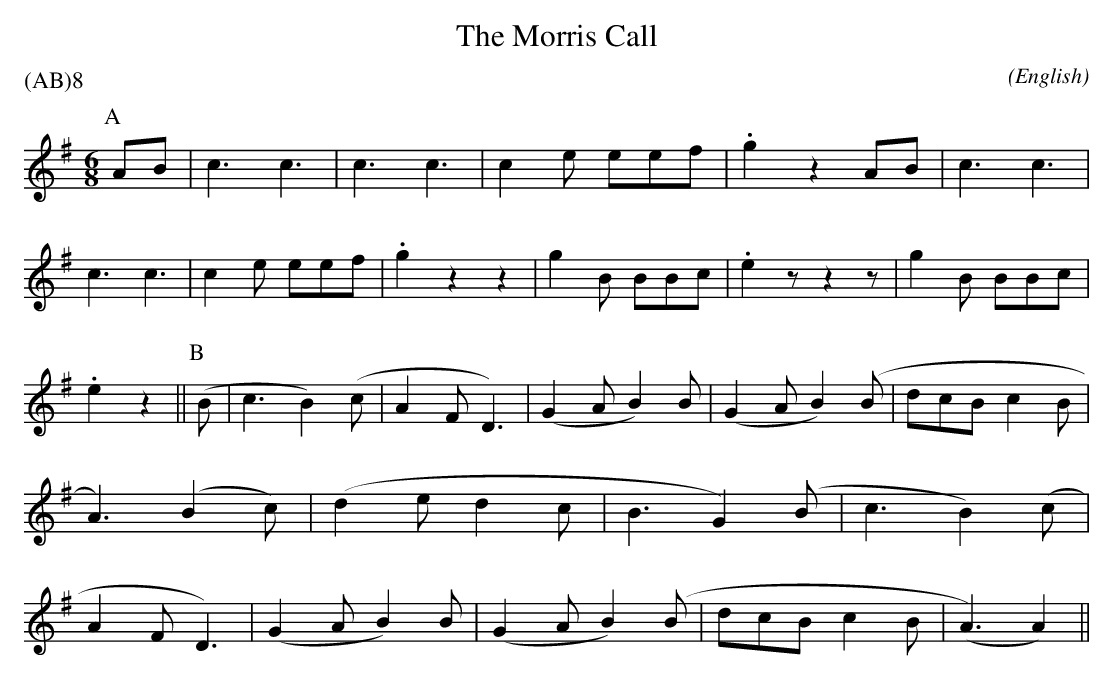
X:1
T:The Morris Call
M:6/8
C:
O:English
P:(AB)8
K:G
P:A
 AB | c3   c3     |  c3   c3    |  c2 e eef   | .g2   z2  \
 AB | c3   c3     |  c3   c3    |  c2 e eef   | .g2   z2  \
 z2 | g2 B BBc    | .e2 z z2 z  |  g2 B BBc   | .e2   z2  ||\
P:B
(B | c3   B2) (c |  A2 F D3)   | (G2 A B2) B | (G2 A B2) \
(B | dcB  c2   B |  A3) (B2 c) | (d2 e d2  c |  B3   G2) \
(B | c3   B2) (c |  A2 F D3)   | (G2 A B2) B | (G2 A B2) \
(B | dcB  c2   B |  (A3) A2)   ||
